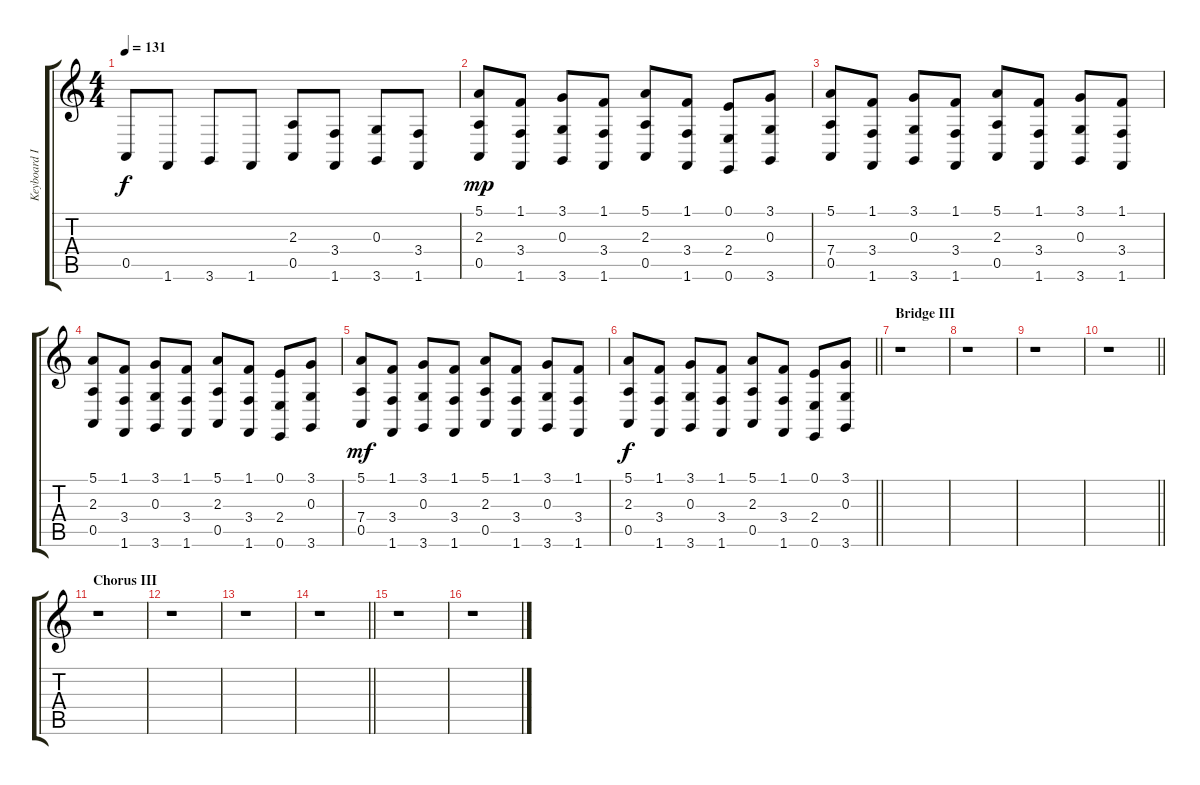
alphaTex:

\track ("Keyboard II" "Keyboard I") {instrument lead2sawtooth}
\staff {score tabs}
\tuning (E4 B3 G3 D3 A2 E2) {hide}
\ts (4 4)
\tempo 131
\clef g2
\ks c
0.5.8{dy f volume 14} 1.6.8 3.6.8 1.6.8 (2.3 0.5).8 (3.4 1.6).8 (0.3 3.6).8 (3.4 1.6).8 |
(5.1 2.3 0.5).8{dy mp} (1.1 3.4 1.6).8 (3.1 0.3 3.6).8 (1.1 3.4 1.6).8 (5.1 2.3 0.5).8 (1.1 3.4 1.6).8 (0.1 2.4 0.6).8 (3.1 0.3 3.6).8 |
(5.1 7.4 0.5).8{volume 15} (1.1 3.4 1.6).8 (3.1 0.3 3.6).8 (1.1 3.4 1.6).8 (5.1 2.3 0.5).8 (1.1 3.4 1.6).8 (3.1 0.3 3.6).8 (1.1 3.4 1.6).8 |
(5.1 2.3 0.5).8{volume 16} (1.1 3.4 1.6).8 (3.1 0.3 3.6).8 (1.1 3.4 1.6).8 (5.1 2.3 0.5).8 (1.1 3.4 1.6).8 (0.1 2.4 0.6).8 (3.1 0.3 3.6).8 |
(5.1 7.4 0.5).8{dy mf} (1.1 3.4 1.6).8 (3.1 0.3 3.6).8 (1.1 3.4 1.6).8 (5.1 2.3 0.5).8 (1.1 3.4 1.6).8 (3.1 0.3 3.6).8 (1.1 3.4 1.6).8 |
\barLineRight lightlight
(5.1 2.3 0.5).8{dy f} (1.1 3.4 1.6).8 (3.1 0.3 3.6).8 (1.1 3.4 1.6).8 (5.1 2.3 0.5).8 (1.1 3.4 1.6).8 (0.1 2.4 0.6).8 (3.1 0.3 3.6).8 |
\section ("" "Bridge III")
r.1 |
r.1 |
r.1 |
\barLineRight lightlight
r.1 |
\section ("" "Chorus III")
r.1 |
r.1 |
r.1 |
\barLineRight lightlight
r.1 |
\section ("" "")
r.1 |
r.1
